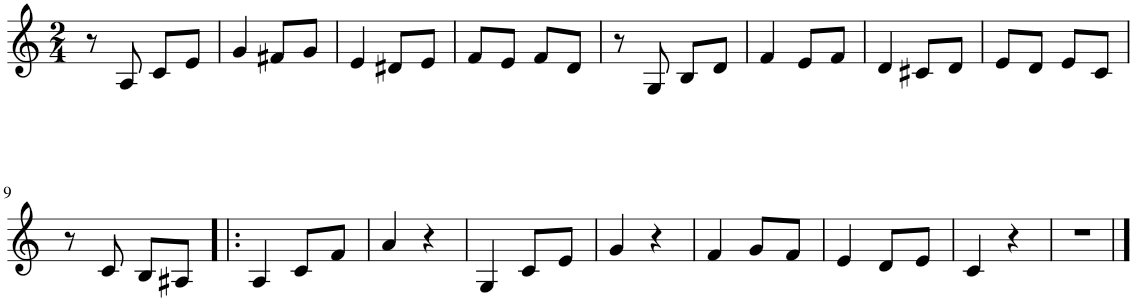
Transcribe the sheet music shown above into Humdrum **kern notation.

**kern
*part1
*staff1
*I"Voice
*clefG2
*k[]
*M2/4
=1
8r
8A/
8c/L
8e/J
=2
4g/
8f#X/L
8g/J
=3
4e/
8d#X/L
8e/J
=4
8f/L
8e/J
8f/L
8d/J
=5
8r
8G/
8B/L
8d/J
=6
4f/
8e/L
8f/J
=7
4d/
8c#X/L
8d/J
=8
8e/L
8d/J
8e/L
8c/J
!!LO:LB:g=z
=9
8r
8c/
8B/L
8A#X/J
=10!|:
4A/
8c/L
8f/J
=11
4a/
4r
=12
4G/
8c/L
8e/J
=13
4g/
4r
=14
4f/
8g/L
8f/J
=15
4e/
8d/L
8e/J
=16
4c/
4r
=17
2r
==
*-
